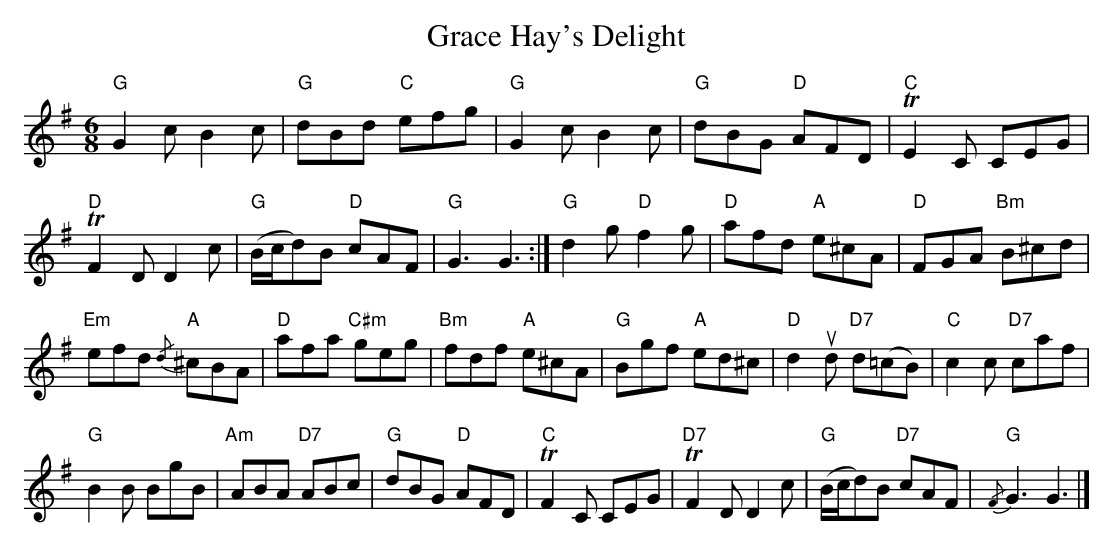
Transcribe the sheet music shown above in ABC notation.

X:1
T:Grace Hay's Delight
M:6/8
Q:180
K:G
"G"G2c B2c|"G"dBd "C"efg| "G"G2c B2c| "G"dBG "D"AFD| "C"TE2C CEG|
"D"TF2DD2c| "G"(B/c/d)B "D"cAF| "G"G3G3:|"G"d2g "D"f2g| "D"afd "A"e^cA| "D"FGA "Bm"B^cd|
"Em"efd "A"{/d}^cBA| "D"afa "C#m"geg| "Bm"fdf "A"e^cA| "G"Bgf "A"ed^c| "D"d2ud "D7"d(=cB)| "C"c2c "D7"caf|
"G"B2B BgB| "Am"ABA "D7"ABc| "G"dBG "D"AFD| "C"TF2C CEG| "D7"TF2D D2c|"G"(B/c/d)B "D7"cAF| "G"{/F}G3 G3|]
